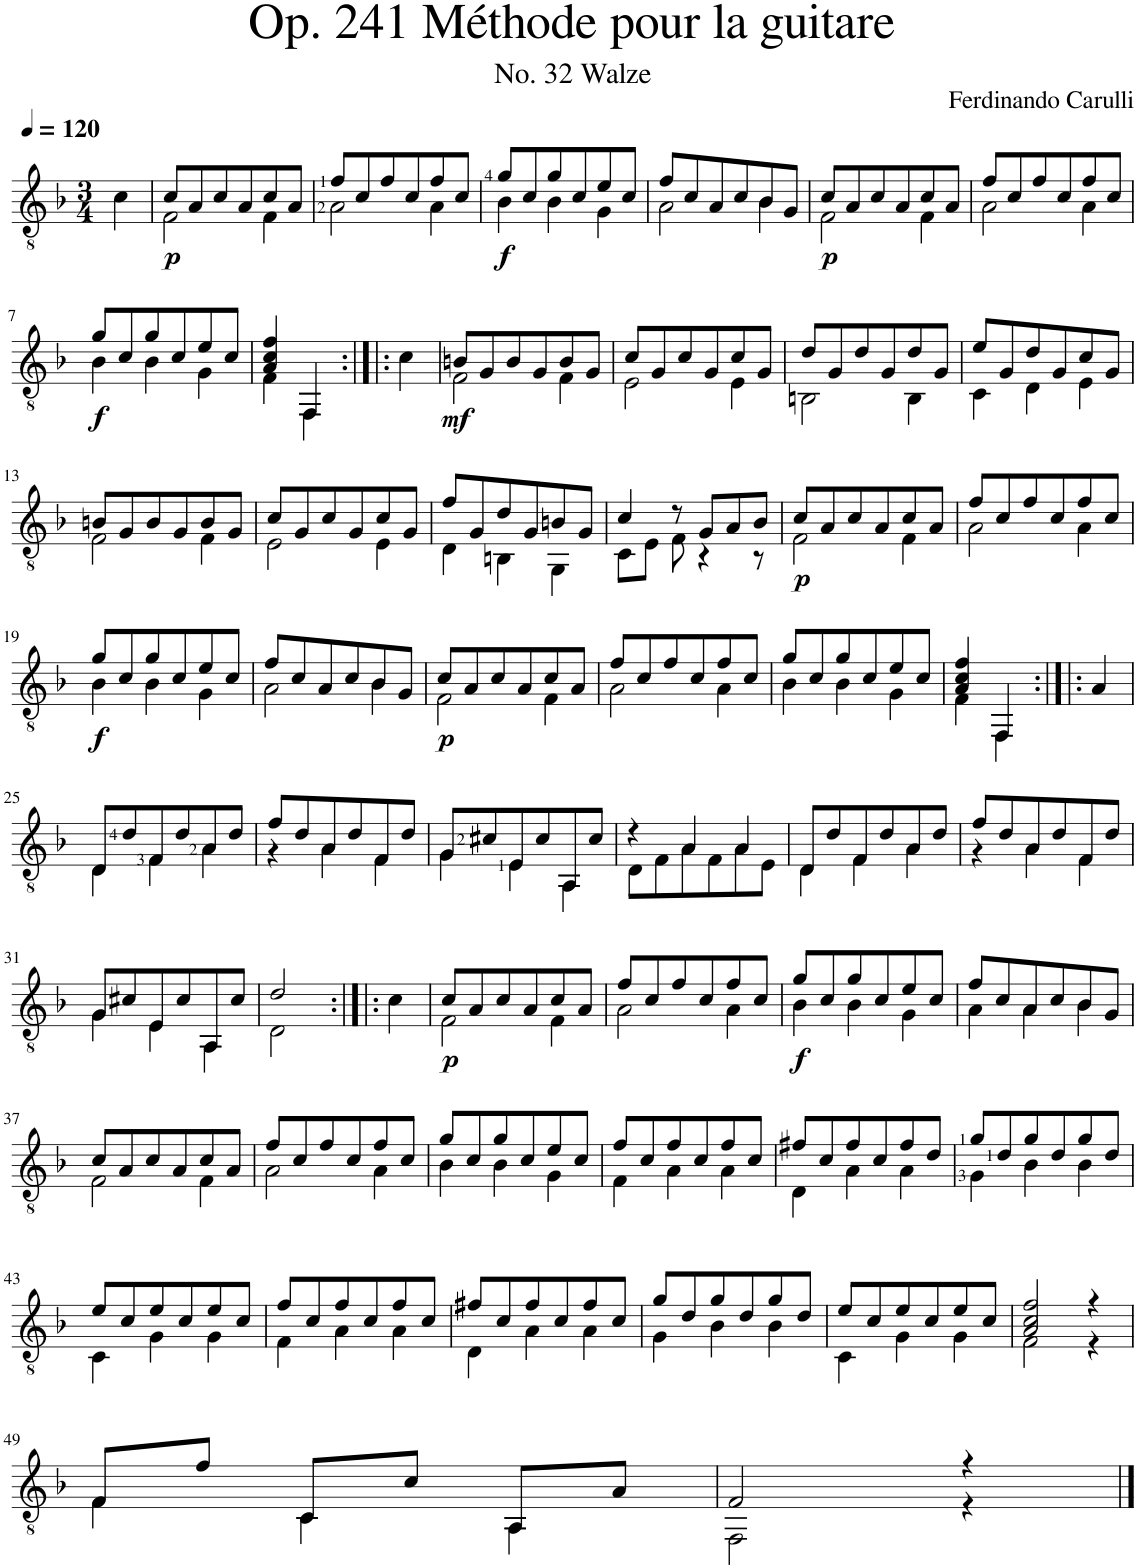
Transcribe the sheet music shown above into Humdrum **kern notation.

**kern	**dynam
*part1	*part1
*staff1	*staff1
*I"Classical Guitar	*
*I'Guit.	*
*clefGv2	*
*k[b-]	*
*M3/4	*
*MM120	*
=	=
4c\	.
=1	=1
*^	*
!	!	!LO:DY:b
8c/L	2F\	p
8A/	.	.
8c/	.	.
8A/	.	.
8c/	4F\	.
8A/J	.	.
=2	=2	=2
8f/L	2A\	.
8c/	.	.
8f/	.	.
8c/	.	.
8f/	4A\	.
8c/J	.	.
=3	=3	=3
!	!	!LO:DY:b
8g/L	4B-\	f
8c/	.	.
8g/	4B-\	.
8c/	.	.
8e/	4G\	.
8c/J	.	.
=4	=4	=4
8f/L	2A\	.
8c/	.	.
8A/	.	.
8c/	.	.
8B-/	4B-\	.
8G/J	.	.
=5	=5	=5
!	!	!LO:DY:b
8c/L	2F\	p
8A/	.	.
8c/	.	.
8A/	.	.
8c/	4F\	.
8A/J	.	.
=6	=6	=6
8f/L	2A\	.
8c/	.	.
8f/	.	.
8c/	.	.
8f/	4A\	.
8c/J	.	.
!!LO:LB:g=z	!!
=7	=7	=7
!	!	!LO:DY:b
8g/L	4B-\	f
8c/	.	.
8g/	4B-\	.
8c/	.	.
8e/	4G\	.
8c/J	.	.
=8	=8	=8
4A/ 4c/ 4f/	4F\	.
4FF/	4FF\	.
*v	*v	*
=8X1:|!|:	=8X1:|!|:
4c\	.
=9	=9
*^	*
!	!	!LO:DY:b
8Bn/L	2F\	mf
8G/	.	.
8B/	.	.
8G/	.	.
8B/	4F\	.
8G/J	.	.
=10	=10	=10
8c/L	2E\	.
8G/	.	.
8c/	.	.
8G/	.	.
8c/	4E\	.
8G/J	.	.
=11	=11	=11
8d/L	2BBn\	.
8G/	.	.
8d/	.	.
8G/	.	.
8d/	4BB\	.
8G/J	.	.
=12	=12	=12
8e/L	4C\	.
8G/	.	.
8d/	4D\	.
8G/	.	.
8c/	4E\	.
8G/J	.	.
!!LO:LB:g=z	!!
=13	=13	=13
8Bn/L	2F\	.
8G/	.	.
8B/	.	.
8G/	.	.
8B/	4F\	.
8G/J	.	.
=14	=14	=14
8c/L	2E\	.
8G/	.	.
8c/	.	.
8G/	.	.
8c/	4E\	.
8G/J	.	.
=15	=15	=15
8f/L	4D\	.
8G/	.	.
8d/	4BBn\	.
8G/	.	.
8Bn/	4GG\	.
8G/J	.	.
=16	=16	=16
4c/	8C\L	.
.	8E\J	.
8r	8F\	.
8G/L	4r	.
8A/	.	.
8B-/J	8r	.
=17	=17	=17
!	!	!LO:DY:b
8c/L	2F\	p
8A/	.	.
8c/	.	.
8A/	.	.
8c/	4F\	.
8A/J	.	.
=18	=18	=18
8f/L	2A\	.
8c/	.	.
8f/	.	.
8c/	.	.
8f/	4A\	.
8c/J	.	.
!!LO:LB:g=z	!!
=19	=19	=19
!	!	!LO:DY:b
8g/L	4B-\	f
8c/	.	.
8g/	4B-\	.
8c/	.	.
8e/	4G\	.
8c/J	.	.
=20	=20	=20
8f/L	2A\	.
8c/	.	.
8A/	.	.
8c/	.	.
8B-/	4B-\	.
8G/J	.	.
=21	=21	=21
!	!	!LO:DY:b
8c/L	2F\	p
8A/	.	.
8c/	.	.
8A/	.	.
8c/	4F\	.
8A/J	.	.
=22	=22	=22
8f/L	2A\	.
8c/	.	.
8f/	.	.
8c/	.	.
8f/	4A\	.
8c/J	.	.
=23	=23	=23
8g/L	4B-\	.
8c/	.	.
8g/	4B-\	.
8c/	.	.
8e/	4G\	.
8c/J	.	.
=24	=24	=24
4A/ 4c/ 4f/	4F\	.
4FF/	4FF\	.
*v	*v	*
=24X2:|!|:	=24X2:|!|:
4A/	.
!!LO:LB:g=z
=25	=25
*^	*
8D/L	4D\	.
8d/	.	.
8F/	4F\	.
8d/	.	.
8A/	4A\	.
8d/J	.	.
=26	=26	=26
8f/L	4r	.
8d/	.	.
8A/	4A\	.
8d/	.	.
8F/	4F\	.
8d/J	.	.
=27	=27	=27
8G/L	4G\	.
8c#X/	.	.
8E/	4E\	.
8c#/	.	.
8AA/	4AA\	.
8c#/J	.	.
=28	=28	=28
4r	8D\L	.
.	8F\	.
4A/	8A\	.
.	8F\	.
4A/	8A\	.
.	8E\J	.
=29	=29	=29
8D/L	4D\	.
8d/	.	.
8F/	4F\	.
8d/	.	.
8A/	4A\	.
8d/J	.	.
=30	=30	=30
8f/L	4r	.
8d/	.	.
8A/	4A\	.
8d/	.	.
8F/	4F\	.
8d/J	.	.
!!LO:LB:g=z	!!
=31	=31	=31
8G/L	4G\	.
8c#X/	.	.
8E/	4E\	.
8c#/	.	.
8AA/	4AA\	.
8c#/J	.	.
=32	=32	=32
2d/	2D\	.
*v	*v	*
=32X3:|!|:	=32X3:|!|:
4c\	.
=33	=33
*^	*
!	!	!LO:DY:b
8c/L	2F\	p
8A/	.	.
8c/	.	.
8A/	.	.
8c/	4F\	.
8A/J	.	.
=34	=34	=34
8f/L	2A\	.
8c/	.	.
8f/	.	.
8c/	.	.
8f/	4A\	.
8c/J	.	.
=35	=35	=35
!	!	!LO:DY:b
8g/L	4B-\	f
8c/	.	.
8g/	4B-\	.
8c/	.	.
8e/	4G\	.
8c/J	.	.
=36	=36	=36
8f/L	4A\	.
8c/	.	.
8A/	4A\	.
8c/	.	.
8B-/	4B-\	.
8G/J	.	.
!!LO:LB:g=z	!!
=37	=37	=37
8c/L	2F\	.
8A/	.	.
8c/	.	.
8A/	.	.
8c/	4F\	.
8A/J	.	.
=38	=38	=38
8f/L	2A\	.
8c/	.	.
8f/	.	.
8c/	.	.
8f/	4A\	.
8c/J	.	.
=39	=39	=39
8g/L	4B-\	.
8c/	.	.
8g/	4B-\	.
8c/	.	.
8e/	4G\	.
8c/J	.	.
=40	=40	=40
8f/L	4F\	.
8c/	.	.
8f/	4A\	.
8c/	.	.
8f/	4A\	.
8c/J	.	.
=41	=41	=41
8f#X/L	4D\	.
8c/	.	.
8f#/	4A\	.
8c/	.	.
8f#/	4A\	.
8d/J	.	.
=42	=42	=42
8g/L	4G\	.
8d/	.	.
8g/	4B-\	.
8d/	.	.
8g/	4B-\	.
8d/J	.	.
!!LO:LB:g=z	!!
=43	=43	=43
8e/L	4C\	.
8c/	.	.
8e/	4G\	.
8c/	.	.
8e/	4G\	.
8c/J	.	.
=44	=44	=44
8f/L	4F\	.
8c/	.	.
8f/	4A\	.
8c/	.	.
8f/	4A\	.
8c/J	.	.
=45	=45	=45
8f#X/L	4D\	.
8c/	.	.
8f#/	4A\	.
8c/	.	.
8f#/	4A\	.
8c/J	.	.
=46	=46	=46
8g/L	4G\	.
8d/	.	.
8g/	4B-\	.
8d/	.	.
8g/	4B-\	.
8d/J	.	.
=47	=47	=47
8e/L	4C\	.
8c/	.	.
8e/	4G\	.
8c/	.	.
8e/	4G\	.
8c/J	.	.
=48	=48	=48
2A/ 2c/ 2f/	2F\	.
4r	4r	.
!!LO:LB:g=z	!!
=49	=49	=49
8F/L	4F\	.
8f/J	.	.
8C/L	4C\	.
8c/J	.	.
8AA/L	4AA\	.
8A/J	.	.
=50	=50	=50
2F/	2FF\	.
4r	4r	.
*v	*v	*
==	==
*-	*-
